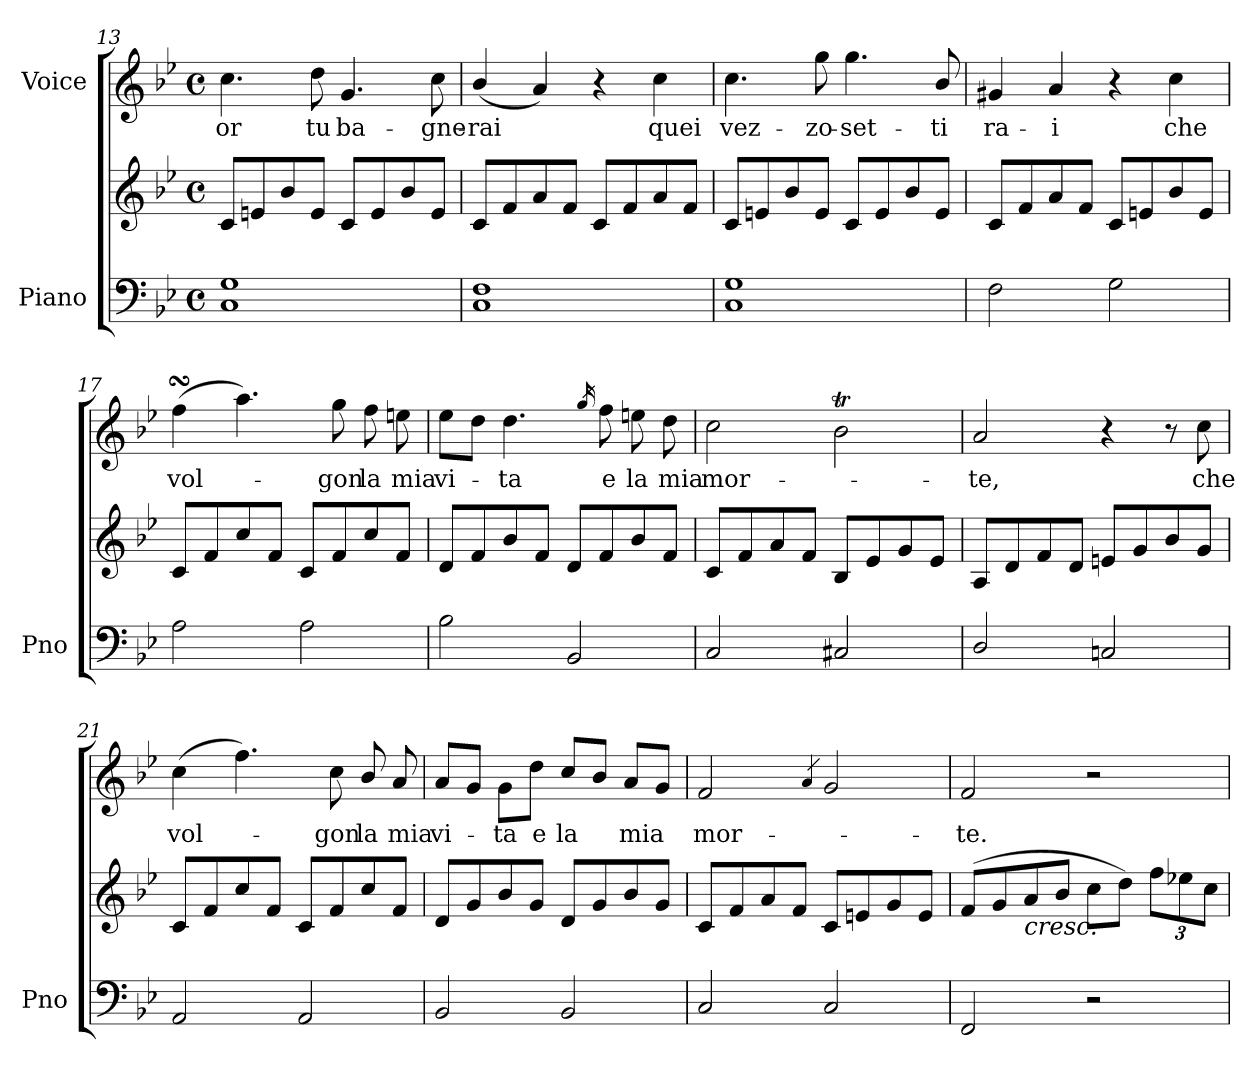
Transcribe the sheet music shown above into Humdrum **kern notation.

**kern	**kern	**kern	**text
*part2	*part2	*part1	*part1
*staff3	*staff2	*staff1	*staff1
*I"Piano	*	*I"Voice	*
*I'Pno	*	*	*
*clefF4	*clefG2	*clefG2	*
*k[b-e-]	*k[b-e-]	*k[b-e-]	*
*M4/4	*M4/4	*M4/4	*
*met(c)	*met(c)	*met(c)	*
=13	=13	=13	=13
1C 1G	8c/L	4.cc\	or
.	8en/	.	.
.	8b-/	.	.
.	8e/J	8dd\	tu
.	8c/L	4.g/	ba-
.	8e/	.	.
.	8b-/	.	.
.	8e/J	8cc\	-gne-
=14	=14	=14	=14
1C 1F	8c/L	(4b-/	-rai
.	8f/	.	.
.	8a/	4a/)	.
.	8f/J	.	.
.	8c/L	4r	.
.	8f/	.	.
.	8a/	4cc\	quei
.	8f/J	.	.
=15	=15	=15	=15
1C 1G	8c/L	4.cc\	vez-
.	8en/	.	.
.	8b-/	.	.
.	8e/J	8gg\	-zo-
.	8c/L	4.gg\	-set-
.	8e/	.	.
.	8b-/	.	.
.	8e/J	8b-/	-ti
=16	=16	=16	=16
2F\	8c/L	4g#X/	ra-
.	8f/	.	.
.	8a/	4a/	-i
.	8f/J	.	.
2G\	8c/L	4r	.
.	8en/	.	.
.	8b-/	4cc\	che
.	8e/J	.	.
=17	=17	=17	=17
2A\	8c/L	(4ffsSSS\	vol-
.	8f/	.	.
.	8cc/	4.aa\)	.
.	8f/J	.	.
2A\	8c/L	.	.
.	8f/	8gg\	gon
.	8cc/	8ff\	la
.	8f/J	8een\	mia
=18	=18	=18	=18
2B-\	8d/L	8ee-\L	vi-
.	8f/	8dd\J	.
.	8b-/	4.dd\	-ta
.	8f/J	.	.
2BB-/	8d/L	.	.
.	.	16qgg/	.
.	8f/	8ff\	e
.	8b-/	8een\	la
.	8f/J	8dd\	mia
=19	=19	=19	=19
2C/	8c/L	2cc\	mor-
.	8f/	.	.
.	8a/	.	.
.	8f/J	.	.
2C#X/	8B-/L	2b-T\	.
.	8e-/	.	.
.	8g/	.	.
.	8e-/J	.	.
=20	=20	=20	=20
2D/	8A/L	2a/	-te,
.	8d/	.	.
.	8f/	.	.
.	8d/J	.	.
2Cn/	8en/L	4r	.
.	8g/	.	.
.	8b-/	8r	.
.	8g/J	8cc\	che
=21	=21	=21	=21
2AA/	8c/L	(4cc\	vol-
.	8f/	.	.
.	8cc/	4.ff\)	.
.	8f/J	.	.
2AA/	8c/L	.	.
.	8f/	8cc\	-gon
.	8cc/	8b-/	la
.	8f/J	8a/	mia
=22	=22	=22	=22
2BB-/	8d/L	8a/L	vi-
.	8g/	8g/J	.
.	8b-/	8g\L	-ta
.	8g/J	8dd\J	e
2BB-/	8d/L	8cc/L	la
.	8g/	8b-/J	.
.	8b-/	8a/L	mia
.	8g/J	8g/J	.
=23	=23	=23	=23
2C/	8c/L	2f/	mor-
.	8f/	.	.
.	8a/	.	.
.	8f/J	.	.
.	.	4qa/	.
2C/	8c/L	2g/	.
.	8en/	.	.
.	8g/	.	.
.	8e/J	.	.
=24	=24	=24	=24
2FF/	(8f/L	2f/	-te.
.	8g/	.	.
!	!LO:TX:b:i:t=cresc.	!	!
.	8a/	.	.
.	8b-/J	.	.
2r	8cc\L	2r	.
.	8dd\J)	.	.
*	*Xbrackettup	*	*
.	12ff\L	.	.
.	12ee-X\	.	.
.	12cc\J	.	.
=	=	=	=
*-	*-	*-	*-
